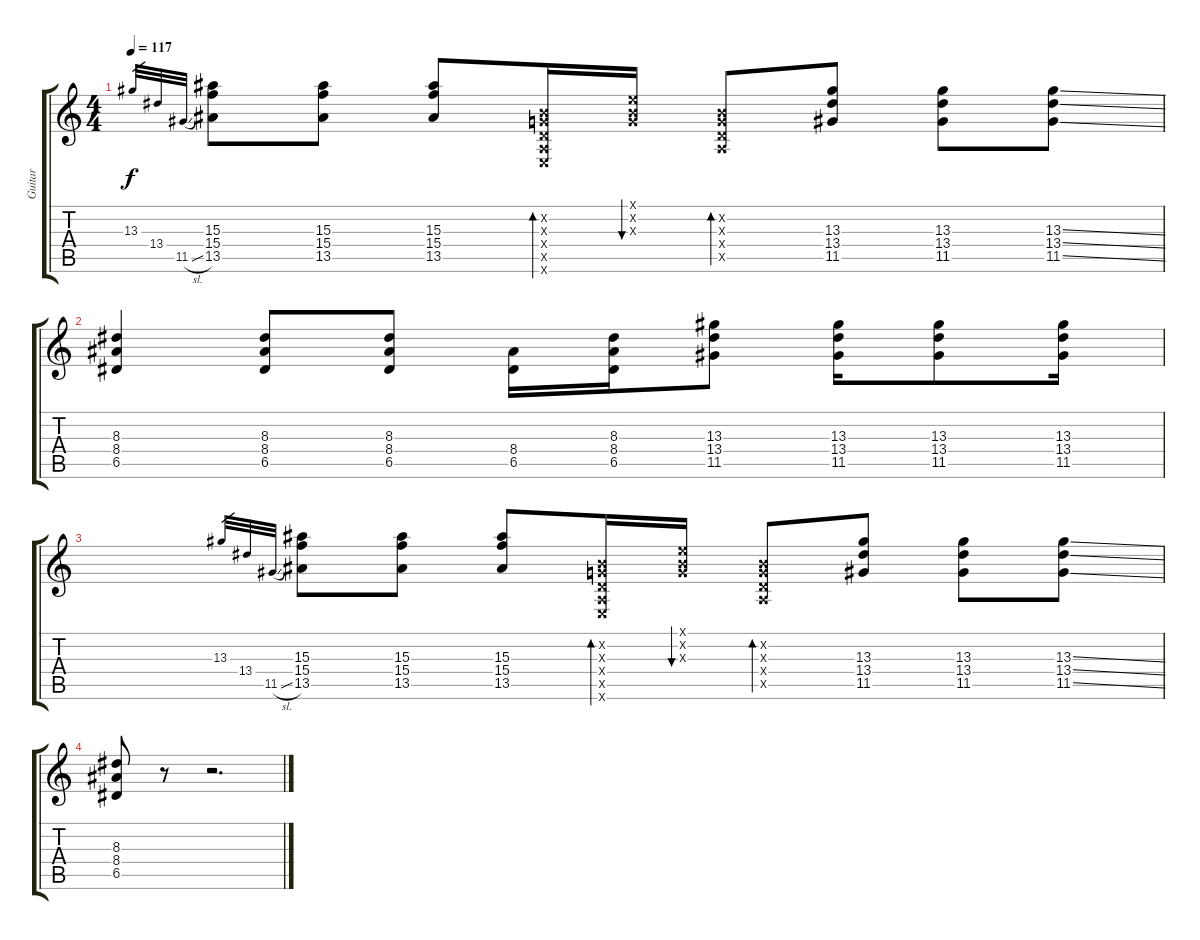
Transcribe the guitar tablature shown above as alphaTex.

\track ("Guitar " "Guitar ") {instrument distortionguitar}
\staff {score tabs}
\tuning (E4 B3 G3 D3 A2 E2) {hide}
\ts (4 4)
\tempo 117
\clef g2
\ks c
13.3.32{gr dy f} 13.4.32{gr} 11.5{sl}.32{gr} (15.3 15.4 13.5).8 (15.3 15.4 13.5).8 (15.3 15.4 13.5).8 (0.2{x} 0.3{x} 0.4{x} 0.5{x} 0.6{x}).16{bd 60} (0.1{x} 0.2{x} 0.3{x}).16{bu 60} (0.2{x} 0.3{x} 0.4{x} 0.5{x}).8{bd 60} (13.3 13.4 11.5).8 (13.3 13.4 11.5).8 (13.3{ss} 13.4{ss} 11.5{ss}).8 |
(8.3 8.4 6.5).4 (8.3 8.4 6.5).8 (8.3 8.4 6.5).8 (8.4 6.5).16 (8.3 8.4 6.5).16 (13.3 13.4 11.5).8 (13.3 13.4 11.5).16 (13.3 13.4 11.5).8 (13.3 13.4 11.5).16 |
13.3.32{gr} 13.4.32{gr} 11.5{sl}.32{gr} (15.3 15.4 13.5).8 (15.3 15.4 13.5).8 (15.3 15.4 13.5).8 (0.2{x} 0.3{x} 0.4{x} 0.5{x} 0.6{x}).16{bd 60} (0.1{x} 0.2{x} 0.3{x}).16{bu 60} (0.2{x} 0.3{x} 0.4{x} 0.5{x}).8{bd 60} (13.3 13.4 11.5).8 (13.3 13.4 11.5).8 (13.3{ss} 13.4{ss} 11.5{ss}).8 |
(8.3 8.4 6.5).8 r.8 r.2{d}
